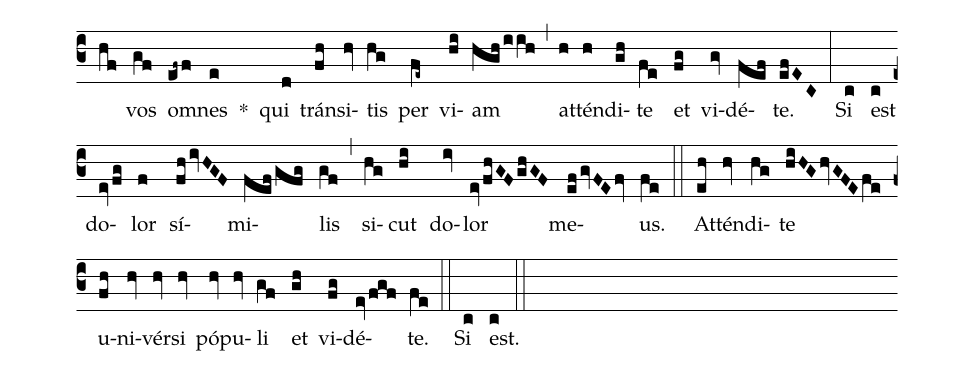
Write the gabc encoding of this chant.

annotation: 9. Resp.;
annotation: VIII.;
%%
(c3)
(hf)vos(gf) om(ef~f)nes(e) *() qui(d) trán(fh)si(hv)tis(hg) per(fe~) vi(hi)am(hghiih) (,)
at(h)tén(h)di(gh)te(fe) et(fg) vi(gv)dé(fef)te.(efEC) (:)
Si(c) est(c) do(evfg)lor(f) sí(fhivHGF)mi(fefgfg)lis(gf) (,)
si(hg)cut(hi) do(iv)lor(evfhGFghGF) me(efgvFEfv)us.(fe) (::)
At(eh)tén(hv)di(hg)te(hiHGhvGFEfe) u(fh)ni(hv)vér(hv)si(hv) pó(hv)pu(hv)li(gf) et(gh) vi(fg)dé(evfgf)te.(fe) (::)
Si(c) est.(c) (::)
